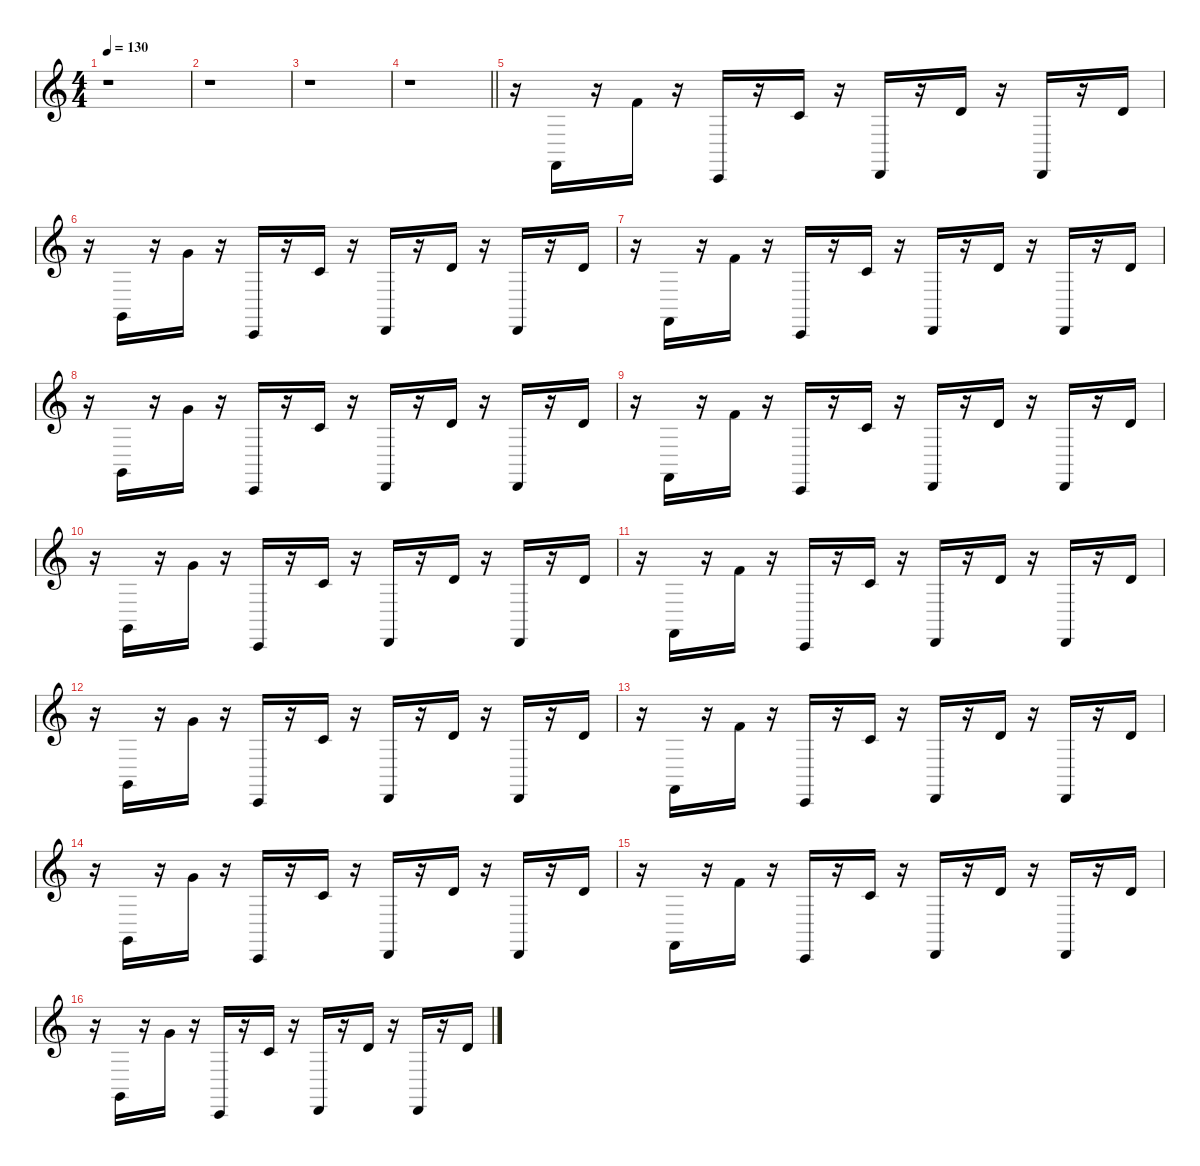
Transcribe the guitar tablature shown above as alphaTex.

\defaultSystemsLayout 4
\hideDynamics
\bracketExtendMode nobrackets
\singleTrackTrackNamePolicy hidden
\multiTrackTrackNamePolicy hidden
\otherSystemsTrackNameOrientation horizontal
\track ("Synth 1b" "led.synth.") {defaultSystemsLayout 4 solo instrument lead8bassandlead}
\staff {score}
\tuning (E4 B3 G3 D3 A2 E2 B1)
\ts (4 4)
\tempo 130
\clef g2
\ks c
r.1{dy f beam Down} |
r.1{beam Down} |
r.1{beam Down} |
\barLineRight lightlight
r.1{beam Down} |
r.16{beam Down} 1.6.16{beam Up} r.16{beam Up} 1.1.16{beam Up} r.16{beam Up} 1.7.16{beam Up} r.16{beam Up} 1.2.16{beam Up} r.16{beam Up} 3.7.16{beam Up} r.16{beam Up} 3.2.16{beam Up} r.16{beam Up} 3.7.16{beam Up} r.16{beam Up} 3.2.16{beam Up} |
r.16{beam Down} 3.6.16{beam Up} r.16{beam Up} 3.1.16{beam Up} r.16{beam Up} 1.7.16{beam Up} r.16{beam Up} 1.2.16{beam Up} r.16{beam Up} 3.7.16{beam Up} r.16{beam Up} 3.2.16{beam Up} r.16{beam Up} 3.7.16{beam Up} r.16{beam Up} 3.2.16{beam Up} |
r.16{beam Down} 1.6.16{beam Up} r.16{beam Up} 1.1.16{beam Up} r.16{beam Up} 1.7.16{beam Up} r.16{beam Up} 1.2.16{beam Up} r.16{beam Up} 3.7.16{beam Up} r.16{beam Up} 3.2.16{beam Up} r.16{beam Up} 3.7.16{beam Up} r.16{beam Up} 3.2.16{beam Up} |
r.16{beam Down} 3.6.16{beam Up} r.16{beam Up} 3.1.16{beam Up} r.16{beam Up} 1.7.16{beam Up} r.16{beam Up} 1.2.16{beam Up} r.16{beam Up} 3.7.16{beam Up} r.16{beam Up} 3.2.16{beam Up} r.16{beam Up} 3.7.16{beam Up} r.16{beam Up} 3.2.16{beam Up} |
r.16{beam Down} 1.6.16{beam Up} r.16{beam Up} 1.1.16{beam Up} r.16{beam Up} 1.7.16{beam Up} r.16{beam Up} 1.2.16{beam Up} r.16{beam Up} 3.7.16{beam Up} r.16{beam Up} 3.2.16{beam Up} r.16{beam Up} 3.7.16{beam Up} r.16{beam Up} 3.2.16{beam Up} |
r.16{beam Down} 3.6.16{beam Up} r.16{beam Up} 3.1.16{beam Up} r.16{beam Up} 1.7.16{beam Up} r.16{beam Up} 1.2.16{beam Up} r.16{beam Up} 3.7.16{beam Up} r.16{beam Up} 3.2.16{beam Up} r.16{beam Up} 3.7.16{beam Up} r.16{beam Up} 3.2.16{beam Up} |
r.16{beam Down} 1.6.16{beam Up} r.16{beam Up} 1.1.16{beam Up} r.16{beam Up} 1.7.16{beam Up} r.16{beam Up} 1.2.16{beam Up} r.16{beam Up} 3.7.16{beam Up} r.16{beam Up} 3.2.16{beam Up} r.16{beam Up} 3.7.16{beam Up} r.16{beam Up} 3.2.16{beam Up} |
r.16{beam Down} 3.6.16{beam Up} r.16{beam Up} 3.1.16{beam Up} r.16{beam Up} 1.7.16{beam Up} r.16{beam Up} 1.2.16{beam Up} r.16{beam Up} 3.7.16{beam Up} r.16{beam Up} 3.2.16{beam Up} r.16{beam Up} 3.7.16{beam Up} r.16{beam Up} 3.2.16{beam Up} |
r.16{beam Down} 1.6.16{beam Up} r.16{beam Up} 1.1.16{beam Up} r.16{beam Up} 1.7.16{beam Up} r.16{beam Up} 1.2.16{beam Up} r.16{beam Up} 3.7.16{beam Up} r.16{beam Up} 3.2.16{beam Up} r.16{beam Up} 3.7.16{beam Up} r.16{beam Up} 3.2.16{beam Up} |
r.16{beam Down} 3.6.16{beam Up} r.16{beam Up} 3.1.16{beam Up} r.16{beam Up} 1.7.16{beam Up} r.16{beam Up} 1.2.16{beam Up} r.16{beam Up} 3.7.16{beam Up} r.16{beam Up} 3.2.16{beam Up} r.16{beam Up} 3.7.16{beam Up} r.16{beam Up} 3.2.16{beam Up} |
r.16{beam Down} 1.6.16{beam Up} r.16{beam Up} 1.1.16{beam Up} r.16{beam Up} 1.7.16{beam Up} r.16{beam Up} 1.2.16{beam Up} r.16{beam Up} 3.7.16{beam Up} r.16{beam Up} 3.2.16{beam Up} r.16{beam Up} 3.7.16{beam Up} r.16{beam Up} 3.2.16{beam Up} |
r.16{beam Down} 3.6.16{beam Up} r.16{beam Up} 3.1.16{beam Up} r.16{beam Up} 1.7.16{beam Up} r.16{beam Up} 1.2.16{beam Up} r.16{beam Up} 3.7.16{beam Up} r.16{beam Up} 3.2.16{beam Up} r.16{beam Up} 3.7.16{beam Up} r.16{beam Up} 3.2.16{beam Up}
